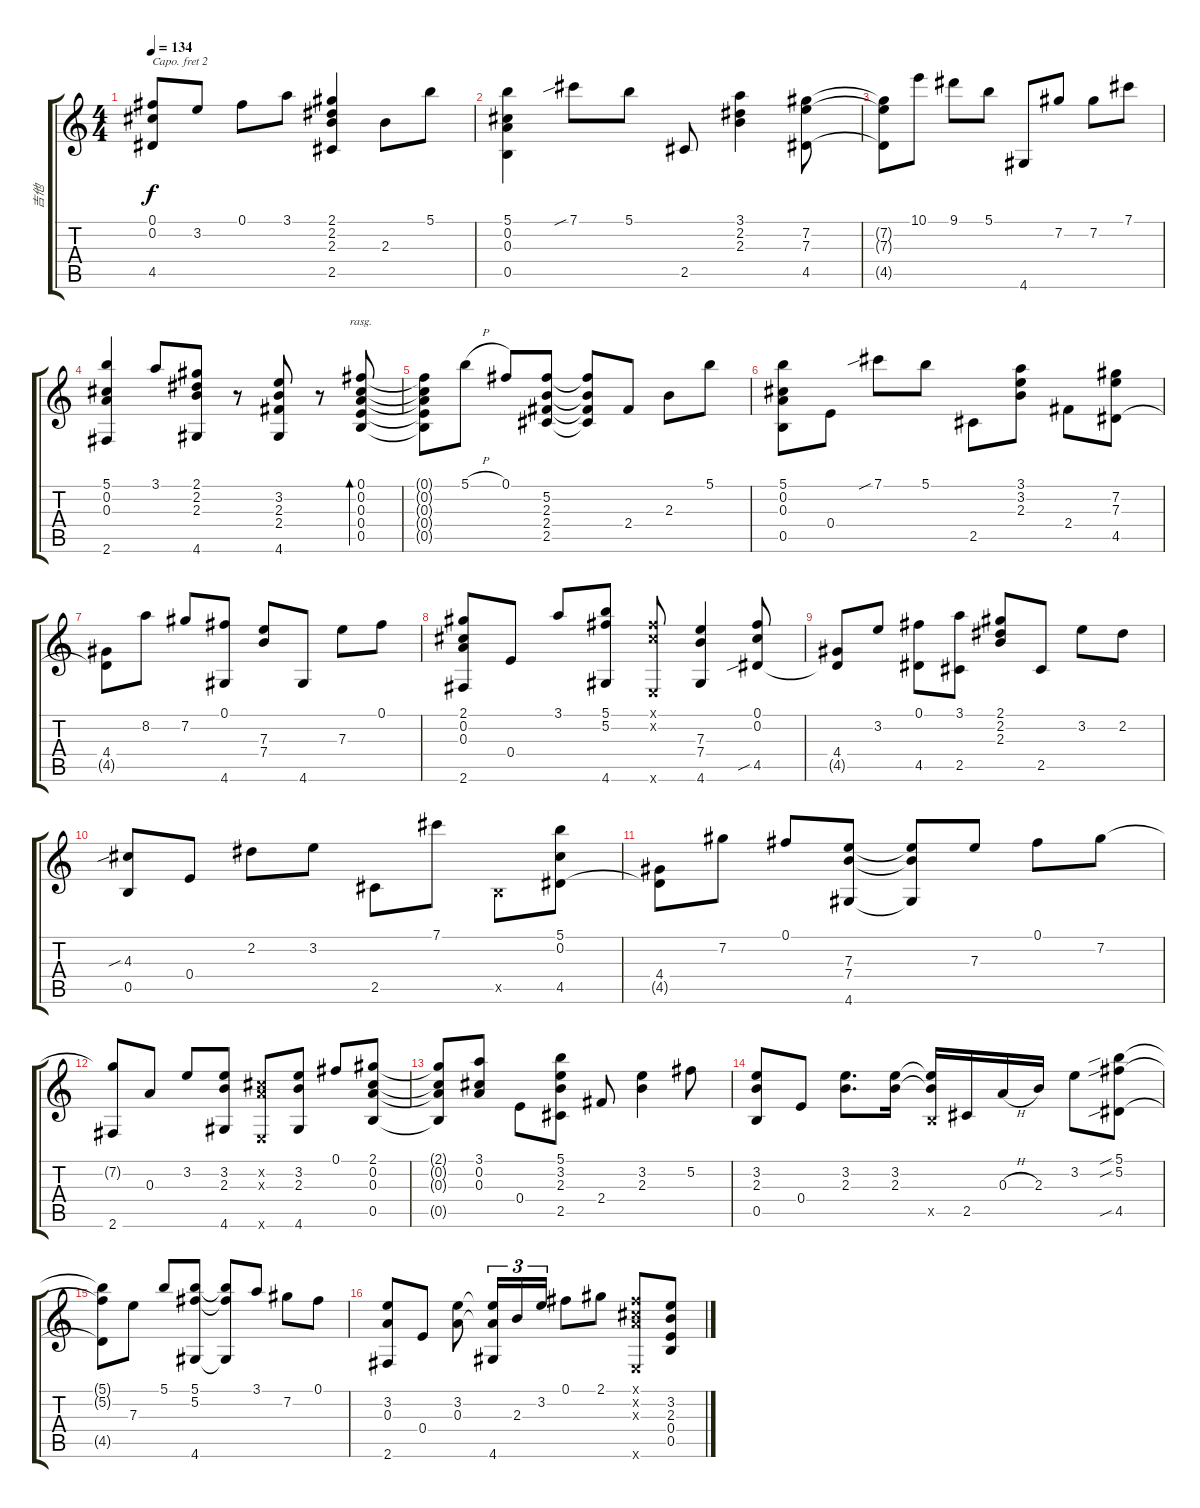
\track ("吉他" "吉他") {instrument acousticguitarsteel}
\staff {score tabs}
\capo 2
\tuning (E4 B3 G3 D3 A2 D2) {hide}
\ts (4 4)
\tempo 134
\clef g2
\ks c
(0.1{t} 0.2{t} 4.5).8{dy f} 3.2.8 0.1.8 3.1.8 (2.1 2.2 2.3 2.5).4 2.3.8 5.1.8 |
(5.1 0.2 0.3 0.5).4 7.1{sib}.8 5.1.8 2.5.8 (3.1 2.2 2.3).4 (7.2 7.3 4.5).8 |
(7.2{t} 7.3{t} 4.5{t}).8 10.1.8 9.1.8 5.1.8 4.6.8 7.2.8 7.2.8 7.1.8 |
(5.1 0.2 0.3 2.6).4 3.1.8 (2.1 2.2 2.3 4.6).8 r.8 (3.2 2.3 2.4 4.6).8 r.8 (0.1 0.2 0.3 0.4 0.5).8{bd 480 rasg ii} |
(0.1{t} 0.2{t} 0.3{t} 0.4{t} 0.5{t}).8 5.1{h}.8 0.1.8 (5.2 2.3 2.4 2.5).8 (5.2{t} 2.3{t} 2.4{t} 2.5{t}).8 2.4.8 2.3.8 5.1.8 |
(5.1 0.2 0.3 0.5).8 0.4.8 7.1{sib}.8 5.1.8 2.5.8 (3.1 3.2 2.3).8 2.4.8 (7.2 7.3 4.5).8 |
(4.4 4.5{t}).8 8.2.8 7.2.8 (0.1 4.6).8 (7.3 7.4).8 4.6.8 7.3.8 0.1.8 |
(2.1 0.2 0.3 2.6).8 0.4.8 3.1.8 (5.1 5.2 4.6).8 (0.1{x} 0.2{x} 0.6{x}).8 (7.3 7.4 4.6).4 (0.1 0.2 4.5{sib}).8 |
(4.4 4.5{t}).8 3.2.8 (0.1 4.5).8 (3.1 2.5).8 (2.1 2.2 2.3).8 2.5.8 3.2.8 2.2.8 |
(4.3{sib} 0.5).8 0.4.8 2.2.8 3.2.8 2.5.8 7.1.8 0.5{x}.8 (5.1 0.2 4.5).8 |
(4.4 4.5{t}).8 7.2.8 0.1.8 (7.3 7.4 4.6).8 (7.3{t} 7.4{t} 4.6{t}).8 7.3.8 0.1.8 7.2.8 |
(7.2{t} 2.6).8 0.3.8 3.2.8 (3.2 2.3 4.6).8 (0.2{x} 0.3{x} 0.6{x}).8 (3.2 2.3 4.6).8 0.1.8 (2.1 0.2 0.3 0.5).8 |
(2.1{t} 0.2{t} 0.3{t} 0.5{t}).8 (3.1 0.2 0.3).8 0.4.8 (5.1 3.2 2.3 2.5).8 2.4.8 (3.2 2.3).4 5.2.8 |
(3.2 2.3 0.5).8 0.4.8 (3.2 2.3).8{d} (3.2 2.3).16 (3.2{t} 2.3{t} 0.5{x}).16 2.5.16 0.3{h}.16 2.3.16 3.2.8 (5.1{sib} 5.2{sib} 4.5{sib}).8 |
(5.1{t} 5.2{t} 4.5{t}).8 7.3.8 5.1.8 (5.1 5.2 4.6).8 (5.1{t} 5.2{t} 4.6{t}).8 3.1.8 7.2.8 0.1.8 |
(3.2 0.3 2.6).8 0.4.8 (3.2 0.3).8 (3.2{t} 0.3{t} 4.6).16{tu (3 2)} 2.3.16{tu (3 2)} 3.2.16{tu (3 2)} 0.1.8 2.1.8 (0.1{x} 0.2{x} 0.3{x} 0.6{x}).8 (3.2 2.3 0.4 0.5).8
